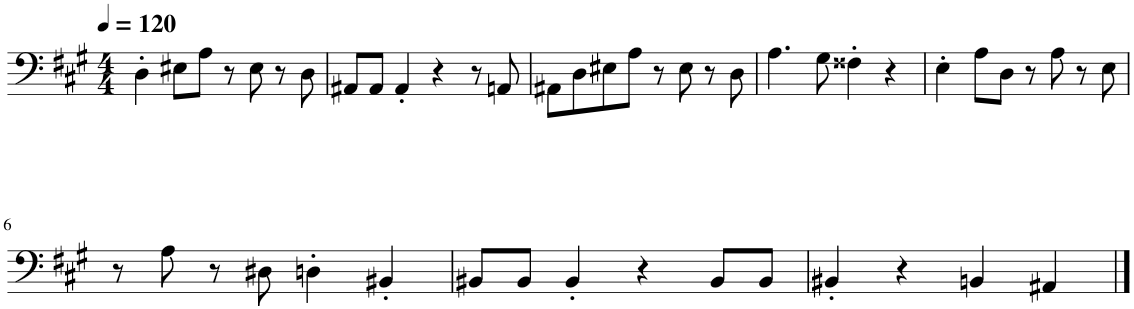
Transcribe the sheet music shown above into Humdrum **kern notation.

**kern
*part1
*staff1
*I"Piano, Piano
*I'Pno.
*clefF4
*k[f#c#g#]
*M4/4
*MM120
=1
4D'\
8E#X\L
8A\J
8r
8E#\
8r
8D\
=2
8AA#X/L
8AA#/J
4AA#'/
4r
8r
8AAn/
=3
8AA#X\L
8D\
8E#X\
8A\J
8r
8E#\
8r
8D\
=4
4.A\
8G#\
4F##X'\
4r
=5
4E'\
8A\L
8D\J
8r
8A\
8r
8E\
!!LO:LB:g=z
=6
8r
8A\
8r
8D#X\
4Dn'\
4BB#X'/
=7
8BB#X/L
8BB#/J
4BB#'/
4r
8BB#/L
8BB#/J
=8
4BB#X'/
4r
4BBn/
4AA#X/
==
*-
